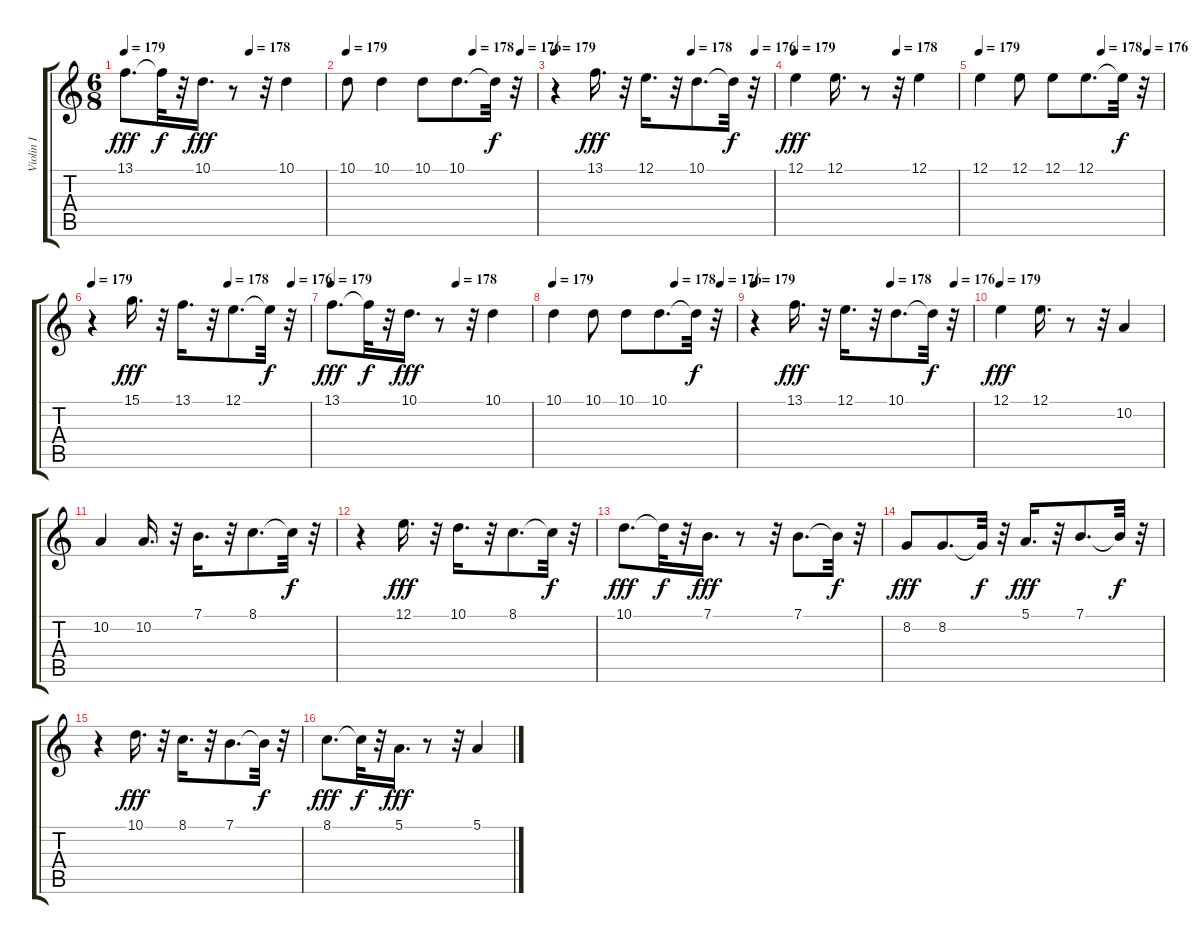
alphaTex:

\track ("Violin I" "Violin I") {instrument stringensemble1}
\staff {score tabs}
\tuning (E4 B3 G3 D3 A2 E2) {hide}
\ts (6 8)
\tempo 179
\tempo (178 0.625)
\clef g2
\ks c
13.1.8{d dy fff} 13.1{t}.32{dy f} r.32 10.1.16{d dy fff} r.8 r.32 10.1.4 |
\tempo 179
\tempo (178 0.6666666666666666)
\tempo (176 0.9166666666666666)
10.1.8 10.1.4 10.1.8 10.1.8{d} 10.1{t}.32{dy f} r.32 |
\tempo 179
\tempo (178 0.625)
\tempo (176 0.9166666666666666)
r.4 13.1.16{d dy fff} r.32 12.1.16{d} r.32 10.1.8{d} 10.1{t}.32{dy f} r.32 |
\tempo 179
\tempo (178 0.625)
12.1.4{dy fff} 12.1.16{d} r.8 r.32 12.1.4 |
\tempo 179
\tempo (178 0.6666666666666666)
\tempo (176 0.9166666666666666)
12.1.4 12.1.8 12.1.8 12.1.8{d} 12.1{t}.32{dy f} r.32 |
\tempo 179
\tempo (178 0.625)
\tempo (176 0.9166666666666666)
r.4 15.1.16{d dy fff} r.32 13.1.16{d} r.32 12.1.8{d} 12.1{t}.32{dy f} r.32 |
\tempo 179
\tempo (178 0.625)
13.1.8{d dy fff} 13.1{t}.32{dy f} r.32 10.1.16{d dy fff} r.8 r.32 10.1.4 |
\tempo 179
\tempo (178 0.6666666666666666)
\tempo (176 0.9166666666666666)
10.1.4 10.1.8 10.1.8 10.1.8{d} 10.1{t}.32{dy f} r.32 |
\tempo 179
\tempo (178 0.625)
\tempo (176 0.9166666666666666)
r.4 13.1.16{d dy fff} r.32 12.1.16{d} r.32 10.1.8{d} 10.1{t}.32{dy f} r.32 |
\tempo 179
12.1.4{dy fff} 12.1.16{d} r.8 r.32 10.2.4 |
10.2.4 10.2.16{d} r.32 7.1.16{d} r.32 8.1.8{d} 8.1{t}.32{dy f} r.32 |
r.4 12.1.16{d dy fff} r.32 10.1.16{d} r.32 8.1.8{d} 8.1{t}.32{dy f} r.32 |
10.1.8{d dy fff} 10.1{t}.32{dy f} r.32 7.1.16{d dy fff} r.8 r.32 7.1.8{d} 7.1{t}.32{dy f} r.32 |
8.2.8{dy fff} 8.2.8{d} 8.2{t}.32{dy f} r.32 5.1.16{d dy fff} r.32 7.1.8{d} 7.1{t}.32{dy f} r.32 |
r.4 10.1.16{d dy fff} r.32 8.1.16{d} r.32 7.1.8{d} 7.1{t}.32{dy f} r.32 |
8.1.8{d dy fff} 8.1{t}.32{dy f} r.32 5.1.16{d dy fff} r.8 r.32 5.1.4
